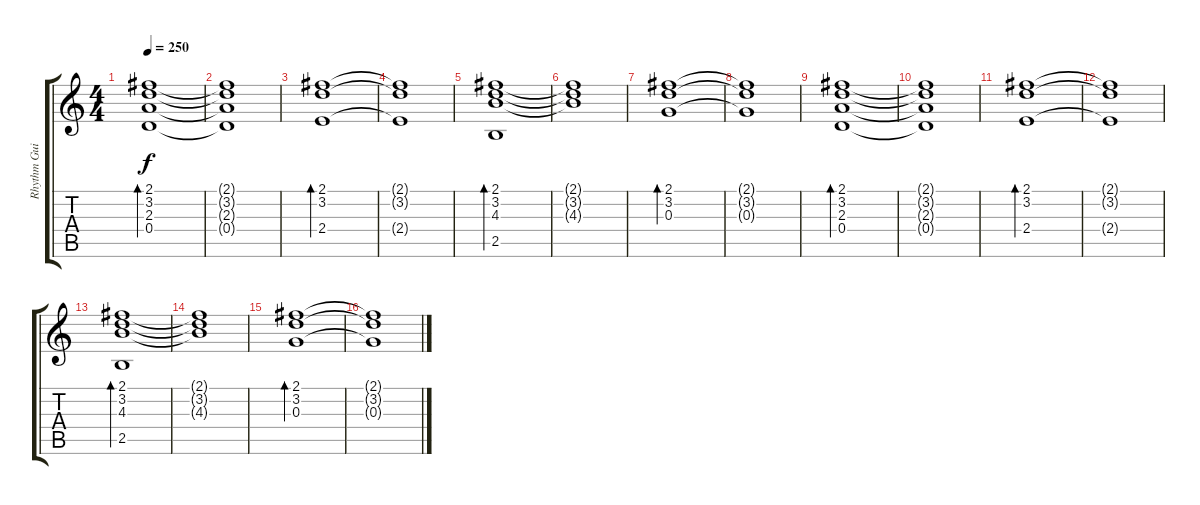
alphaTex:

\track ("Rhythm Guitar" "Rhythm Gui") {instrument overdrivenguitar}
\staff {score tabs}
\tuning (E4 B3 G3 D3 A2 E2) {hide}
\ts (4 4)
\tempo 250
\clef g2
\ks c
(2.1 3.2 2.3 0.4).1{bd 240 dy f} |
(2.1{t} 3.2{t} 2.3{t} 0.4{t}).1 |
(2.1 3.2 2.4).1{bd 240} |
(2.1{t} 3.2{t} 2.4{t}).1 |
(2.1 3.2 4.3 2.5).1{bd 240} |
(2.1{t} 3.2{t} 4.3{t}).1 |
(2.1 3.2 0.3).1{bd 240} |
(2.1{t} 3.2{t} 0.3{t}).1 |
(2.1 3.2 2.3 0.4).1{bd 240} |
(2.1{t} 3.2{t} 2.3{t} 0.4{t}).1 |
(2.1 3.2 2.4).1{bd 240} |
(2.1{t} 3.2{t} 2.4{t}).1 |
(2.1 3.2 4.3 2.5).1{bd 240} |
(2.1{t} 3.2{t} 4.3{t}).1 |
(2.1 3.2 0.3).1{bd 240} |
(2.1{t} 3.2{t} 0.3{t}).1
